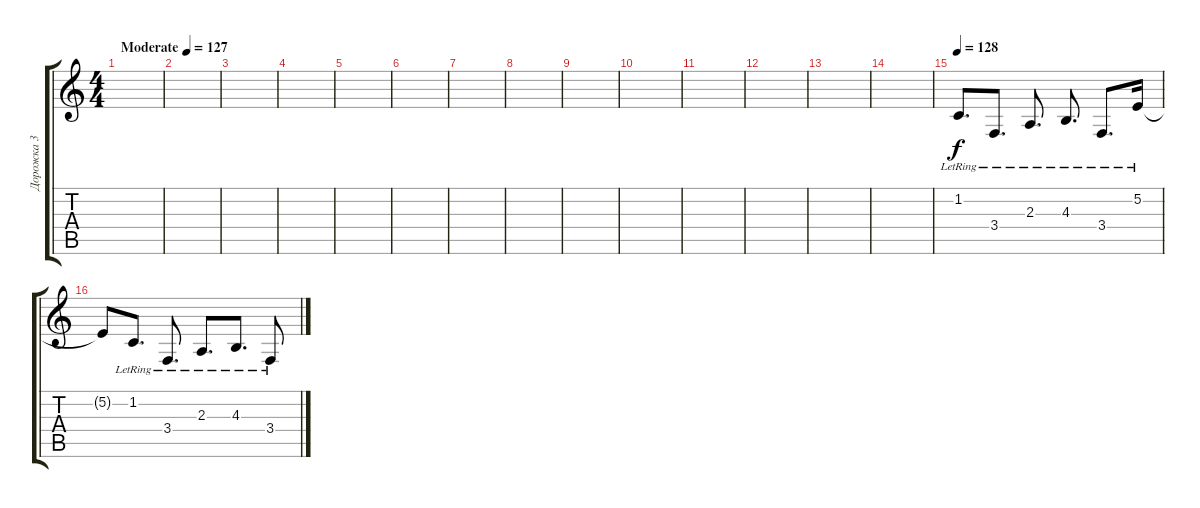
\track ("Дорожка 3" "Дорожка 3") {instrument brightacousticpiano}
\staff {score tabs}
\tuning (E4 B3 G3 D3 A2 E2) {hide}
\ts (4 4)
\tempo (127 "Moderate")
\clef g2
\ks c
|
|
|
|
|
|
|
|
|
|
|
|
|
|
\tempo 128
1.2{lr}.8{d} 3.4{lr}.8{d} 2.3{lr}.8{d} 4.3{lr}.8{d} 3.4{lr}.8{d} 5.2{lr}.16 |
5.2{t}.8 1.2{lr}.8{d} 3.4{lr}.8{d} 2.3{lr}.8{d} 4.3{lr}.8{d} 3.4{lr}.8
